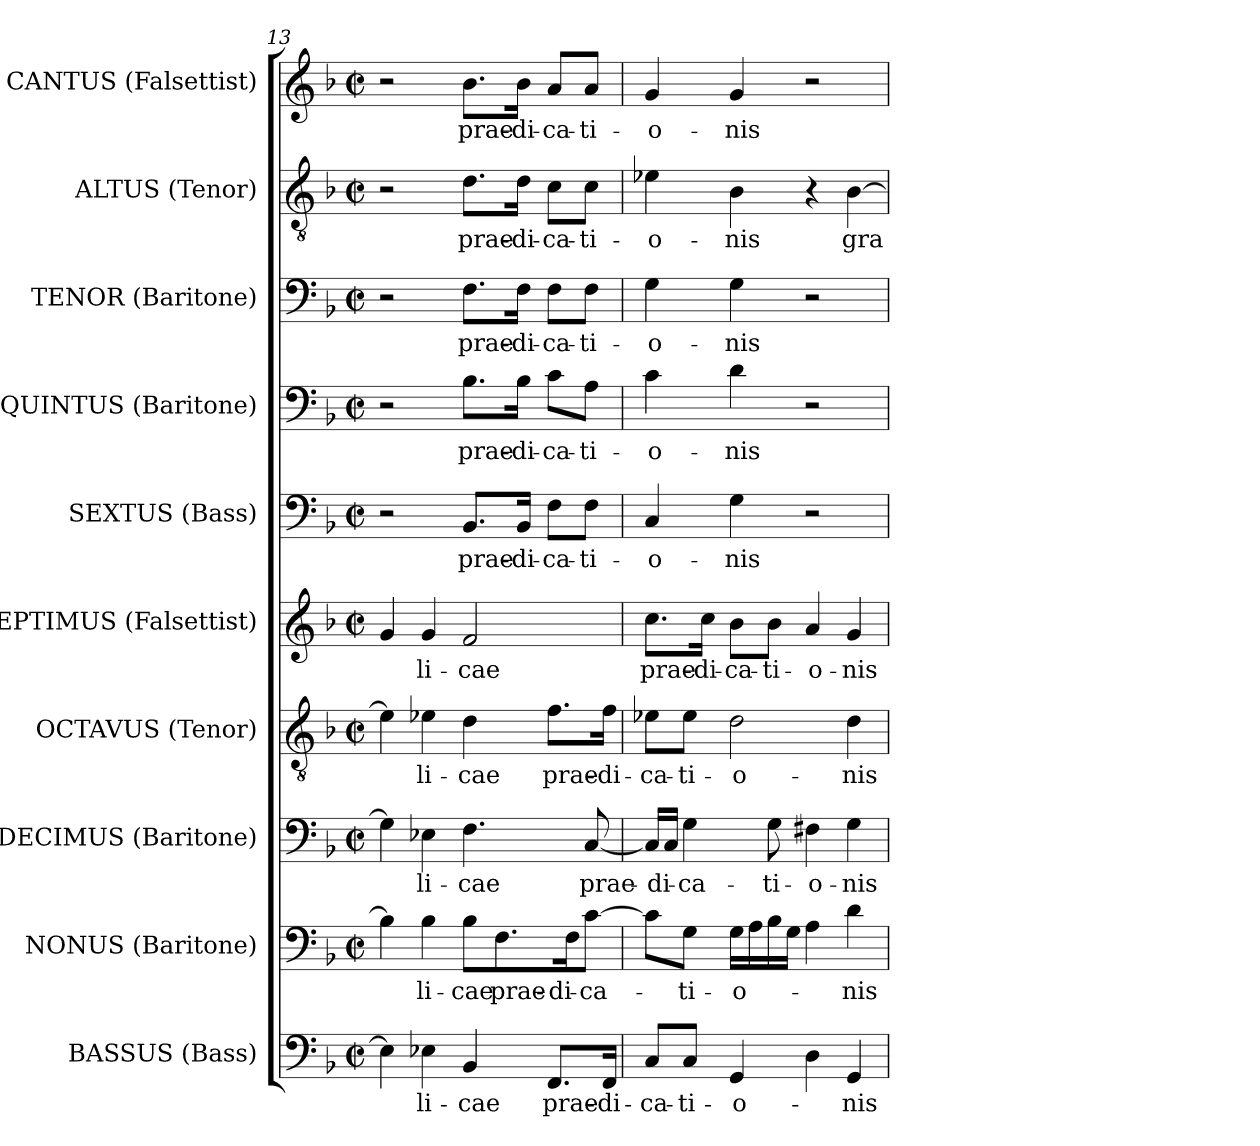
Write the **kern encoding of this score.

**kern	**text	**kern	**text	**kern	**text	**kern	**text	**kern	**text	**kern	**text	**kern	**text	**kern	**text	**kern	**text	**kern	**text
*part10	*part10	*part9	*part9	*part8	*part8	*part7	*part7	*part6	*part6	*part5	*part5	*part4	*part4	*part3	*part3	*part2	*part2	*part1	*part1
*staff10	*staff10	*staff9	*staff9	*staff8	*staff8	*staff7	*staff7	*staff6	*staff6	*staff5	*staff5	*staff4	*staff4	*staff3	*staff3	*staff2	*staff2	*staff1	*staff1
*I"BASSUS (Bass)	*	*I"NONUS (Baritone)	*	*I"DECIMUS (Baritone)	*	*I"OCTAVUS (Tenor)	*	*I"SEPTIMUS (Falsettist)	*	*I"SEXTUS (Bass)	*	*I"QUINTUS (Baritone)	*	*I"TENOR (Baritone)	*	*I"ALTUS (Tenor)	*	*I"CANTUS (Falsettist)	*
*I'B.	*	*I'Bar.	*	*I'Bar.	*	*I'T.	*	*I'A.	*	*I'B.	*	*I'Bar.	*	*I'Bar.	*	*I'T.	*	*I'A.	*
*clefF4	*	*clefF4	*	*clefF4	*	*clefGv2	*	*clefG2	*	*clefF4	*	*clefF4	*	*clefF4	*	*clefGv2	*	*clefG2	*
*	*	*	*	*	*	*ITrd7c12	*	*	*	*	*	*	*	*	*	*ITrd7c12	*	*	*
*k[b-]	*	*k[b-]	*	*k[b-]	*	*k[b-]	*	*k[b-]	*	*k[b-]	*	*k[b-]	*	*k[b-]	*	*k[b-]	*	*k[b-]	*
*F:	*	*F:	*	*F:	*	*F:	*	*F:	*	*F:	*	*F:	*	*F:	*	*F:	*	*F:	*
*M2/2	*	*M2/2	*	*M2/2	*	*M2/2	*	*M2/2	*	*M2/2	*	*M2/2	*	*M2/2	*	*M2/2	*	*M2/2	*
*met(c|)	*	*met(c|)	*	*met(c|)	*	*met(c|)	*	*met(c|)	*	*met(c|)	*	*met(c|)	*	*met(c|)	*	*met(c|)	*	*met(c|)	*
=13	=13	=13	=13	=13	=13	=13	=13	=13	=13	=13	=13	=13	=13	=13	=13	=13	=13	=13	=13
4E-i\]	.	4B-i\]	.	4Gi\]	.	4E-i\]	.	4gi/	.	2r	.	2r	.	2r	.	2r	.	2r	.
!	!LO:LY:b:color=#000000	!	!	!	!	!	!	!	!	!	!	!	!	!	!	!	!	!	!
!	!	!	!LO:LY:b:color=#000000	!	!	!	!	!	!	!	!	!	!	!	!	!	!	!	!
!	!	!	!	!	!LO:LY:b:color=#000000	!	!	!	!	!	!	!	!	!	!	!	!	!	!
!	!	!	!	!	!	!	!LO:LY:b:color=#000000	!	!	!	!	!	!	!	!	!	!	!	!
!	!	!	!	!	!	!	!	!	!LO:LY:b:color=#000000	!	!	!	!	!	!	!	!	!	!
4E-Xi\	-li-	4B-i\	-li-	4E-Xi\	-li-	4E-Xi\	-li-	4gi/	-li-	.	.	.	.	.	.	.	.	.	.
!	!LO:LY:b:color=#000000	!	!	!	!	!	!	!	!	!	!	!	!	!	!	!	!	!	!
!	!	!	!LO:LY:b:color=#000000	!	!	!	!	!	!	!	!	!	!	!	!	!	!	!	!
!	!	!	!	!	!LO:LY:b:color=#000000	!	!	!	!	!	!	!	!	!	!	!	!	!	!
!	!	!	!	!	!	!	!LO:LY:b:color=#000000	!	!	!	!	!	!	!	!	!	!	!	!
!	!	!	!	!	!	!	!	!	!LO:LY:b:color=#000000	!	!	!	!	!	!	!	!	!	!
!	!	!	!	!	!	!	!	!	!	!	!LO:LY:b:color=#000000	!	!	!	!	!	!	!	!
!	!	!	!	!	!	!	!	!	!	!	!	!	!LO:LY:b:color=#000000	!	!	!	!	!	!
!	!	!	!	!	!	!	!	!	!	!	!	!	!	!	!LO:LY:b:color=#000000	!	!	!	!
!	!	!	!	!	!	!	!	!	!	!	!	!	!	!	!	!	!LO:LY:b:color=#000000	!	!
!	!	!	!	!	!	!	!	!	!	!	!	!	!	!	!	!	!	!	!LO:LY:b:color=#000000
4BB-i/	-cae	8B-i\L	-cae	4.Fi\	-cae	4Di\	-cae	2fi/	-cae	8.BB-i/L	prae-	8.B-i\L	prae-	8.Fi\L	prae-	8.Di\L	prae-	8.b-i\L	prae-
!	!	!	!LO:LY:b:color=#000000	!	!	!	!	!	!	!	!	!	!	!	!	!	!	!	!
.	.	8.Fi\	prae-	.	.	.	.	.	.	.	.	.	.	.	.	.	.	.	.
!	!	!	!	!	!	!	!	!	!	!	!LO:LY:b:color=#000000	!	!	!	!	!	!	!	!
!	!	!	!	!	!	!	!	!	!	!	!	!	!LO:LY:b:color=#000000	!	!	!	!	!	!
!	!	!	!	!	!	!	!	!	!	!	!	!	!	!	!LO:LY:b:color=#000000	!	!	!	!
!	!	!	!	!	!	!	!	!	!	!	!	!	!	!	!	!	!LO:LY:b:color=#000000	!	!
!	!	!	!	!	!	!	!	!	!	!	!	!	!	!	!	!	!	!	!LO:LY:b:color=#000000
.	.	.	.	.	.	.	.	.	.	16BB-i/Jk	-di-	16B-i\Jk	-di-	16Fi\Jk	-di-	16Di\Jk	-di-	16b-i\Jk	-di-
!	!LO:LY:b:color=#000000	!	!	!	!	!	!	!	!	!	!	!	!	!	!	!	!	!	!
!	!	!	!	!	!	!	!LO:LY:b:color=#000000	!	!	!	!	!	!	!	!	!	!	!	!
!	!	!	!	!	!	!	!	!	!	!	!LO:LY:b:color=#000000	!	!	!	!	!	!	!	!
!	!	!	!	!	!	!	!	!	!	!	!	!	!LO:LY:b:color=#000000	!	!	!	!	!	!
!	!	!	!	!	!	!	!	!	!	!	!	!	!	!	!LO:LY:b:color=#000000	!	!	!	!
!	!	!	!	!	!	!	!	!	!	!	!	!	!	!	!	!	!LO:LY:b:color=#000000	!	!
!	!	!	!	!	!	!	!	!	!	!	!	!	!	!	!	!	!	!	!LO:LY:b:color=#000000
8.FFi/L	prae-	.	.	.	.	8.Fi\L	prae-	.	.	8Fi\L	-ca-	8ci\L	-ca-	8Fi\L	-ca-	8Ci\L	-ca-	8ai/L	-ca-
!	!	!	!LO:LY:b:color=#000000	!	!	!	!	!	!	!	!	!	!	!	!	!	!	!	!
.	.	16Fi\k	-di-	.	.	.	.	.	.	.	.	.	.	.	.	.	.	.	.
!	!	!	!LO:LY:b:color=#000000	!	!	!	!	!	!	!	!	!	!	!	!	!	!	!	!
!	!	!	!	!	!LO:LY:b:color=#000000	!	!	!	!	!	!	!	!	!	!	!	!	!	!
!	!	!	!	!	!	!	!	!	!	!	!LO:LY:b:color=#000000	!	!	!	!	!	!	!	!
!	!	!	!	!	!	!	!	!	!	!	!	!	!LO:LY:b:color=#000000	!	!	!	!	!	!
!	!	!	!	!	!	!	!	!	!	!	!	!	!	!	!LO:LY:b:color=#000000	!	!	!	!
!	!	!	!	!	!	!	!	!	!	!	!	!	!	!	!	!	!LO:LY:b:color=#000000	!	!
!	!	!	!	!	!	!	!	!	!	!	!	!	!	!	!	!	!	!	!LO:LY:b:color=#000000
.	.	[8ci\J	-ca-	[8Ci/	prae-	.	.	.	.	8Fi\J	-ti-	8Ai\J	-ti-	8Fi\J	-ti-	8Ci\J	-ti-	8ai/J	-ti-
!	!LO:LY:b:color=#000000	!	!	!	!	!	!	!	!	!	!	!	!	!	!	!	!	!	!
!	!	!	!	!	!	!	!LO:LY:b:color=#000000	!	!	!	!	!	!	!	!	!	!	!	!
16FFi/Jk	-di-	.	.	.	.	16Fi\Jk	-di-	.	.	.	.	.	.	.	.	.	.	.	.
!!LO:PB:g=z
=14	=14	=14	=14	=14	=14	=14	=14	=14	=14	=14	=14	=14	=14	=14	=14	=14	=14	=14	=14
!	!LO:LY:b:color=#000000	!	!	!	!	!	!	!	!	!	!	!	!	!	!	!	!	!	!
!	!	!	!	!	!	!	!LO:LY:b:color=#000000	!	!	!	!	!	!	!	!	!	!	!	!
!	!	!	!	!	!	!	!	!	!LO:LY:b:color=#000000	!	!	!	!	!	!	!	!	!	!
!	!	!	!	!	!	!	!	!	!	!	!LO:LY:b:color=#000000	!	!	!	!	!	!	!	!
!	!	!	!	!	!	!	!	!	!	!	!	!	!LO:LY:b:color=#000000	!	!	!	!	!	!
!	!	!	!	!	!	!	!	!	!	!	!	!	!	!	!LO:LY:b:color=#000000	!	!	!	!
!	!	!	!	!	!	!	!	!	!	!	!	!	!	!	!	!	!LO:LY:b:color=#000000	!	!
!	!	!	!	!	!	!	!	!	!	!	!	!	!	!	!	!	!	!	!LO:LY:b:color=#000000
8Ci/L	-ca-	8ci\L]	.	16Ci/LL]	.	8E-Xi\L	-ca-	8.cci\L	prae-	4Ci/	-o-	4ci\	-o-	4Gi\	-o-	4E-Xi\	-o-	4gi/	-o-
!	!	!	!	!	!LO:LY:b:color=#000000	!	!	!	!	!	!	!	!	!	!	!	!	!	!
.	.	.	.	16Ci/JJ	-di-	.	.	.	.	.	.	.	.	.	.	.	.	.	.
!	!LO:LY:b:color=#000000	!	!	!	!	!	!	!	!	!	!	!	!	!	!	!	!	!	!
!	!	!	!LO:LY:b:color=#000000	!	!	!	!	!	!	!	!	!	!	!	!	!	!	!	!
!	!	!	!	!	!LO:LY:b:color=#000000	!	!	!	!	!	!	!	!	!	!	!	!	!	!
!	!	!	!	!	!	!	!LO:LY:b:color=#000000	!	!	!	!	!	!	!	!	!	!	!	!
8Ci/J	-ti-	8Gi\J	-ti-	4Gi\	-ca-	8E-i\J	-ti-	.	.	.	.	.	.	.	.	.	.	.	.
!	!	!	!	!	!	!	!	!	!LO:LY:b:color=#000000	!	!	!	!	!	!	!	!	!	!
.	.	.	.	.	.	.	.	16cci\Jk	-di-	.	.	.	.	.	.	.	.	.	.
!	!LO:LY:b:color=#000000	!	!	!	!	!	!	!	!	!	!	!	!	!	!	!	!	!	!
!	!	!	!LO:LY:b:color=#000000	!	!	!	!	!	!	!	!	!	!	!	!	!	!	!	!
!	!	!	!	!	!	!	!LO:LY:b:color=#000000	!	!	!	!	!	!	!	!	!	!	!	!
!	!	!	!	!	!	!	!	!	!LO:LY:b:color=#000000	!	!	!	!	!	!	!	!	!	!
!	!	!	!	!	!	!	!	!	!	!	!LO:LY:b:color=#000000	!	!	!	!	!	!	!	!
!	!	!	!	!	!	!	!	!	!	!	!	!	!LO:LY:b:color=#000000	!	!	!	!	!	!
!	!	!	!	!	!	!	!	!	!	!	!	!	!	!	!LO:LY:b:color=#000000	!	!	!	!
!	!	!	!	!	!	!	!	!	!	!	!	!	!	!	!	!	!LO:LY:b:color=#000000	!	!
!	!	!	!	!	!	!	!	!	!	!	!	!	!	!	!	!	!	!	!LO:LY:b:color=#000000
4GGi/	-o-	16Gi\LL	-o-	.	.	2Di\	-o-	8b-i\L	-ca-	4Gi\	-nis	4di\	-nis	4Gi\	-nis	4BB-i\	-nis	4gi/	-nis
.	.	16Ai\	.	.	.	.	.	.	.	.	.	.	.	.	.	.	.	.	.
!	!	!	!	!	!LO:LY:b:color=#000000	!	!	!	!	!	!	!	!	!	!	!	!	!	!
!	!	!	!	!	!	!	!	!	!LO:LY:b:color=#000000	!	!	!	!	!	!	!	!	!	!
.	.	16B-i\	.	8Gi\	-ti-	.	.	8b-i\J	-ti-	.	.	.	.	.	.	.	.	.	.
.	.	16Gi\JJ	.	.	.	.	.	.	.	.	.	.	.	.	.	.	.	.	.
!	!	!	!	!	!LO:LY:b:color=#000000	!	!	!	!	!	!	!	!	!	!	!	!	!	!
!	!	!	!	!	!	!	!	!	!LO:LY:b:color=#000000	!	!	!	!	!	!	!	!	!	!
4Di\	.	4Ai\	.	4F#Xi\	-o-	.	.	4ai/	-o-	2r	.	2r	.	2r	.	4r	.	2r	.
!	!LO:LY:b:color=#000000	!	!	!	!	!	!	!	!	!	!	!	!	!	!	!	!	!	!
!	!	!	!LO:LY:b:color=#000000	!	!	!	!	!	!	!	!	!	!	!	!	!	!	!	!
!	!	!	!	!	!LO:LY:b:color=#000000	!	!	!	!	!	!	!	!	!	!	!	!	!	!
!	!	!	!	!	!	!	!LO:LY:b:color=#000000	!	!	!	!	!	!	!	!	!	!	!	!
!	!	!	!	!	!	!	!	!	!LO:LY:b:color=#000000	!	!	!	!	!	!	!	!	!	!
!	!	!	!	!	!	!	!	!	!	!	!	!	!	!	!	!	!LO:LY:b:color=#000000	!	!
4GGi/	-nis	4di\	-nis	4Gi\	-nis	4Di\	-nis	4gi/	-nis	.	.	.	.	.	.	[4BB-i\	gra-	.	.
=	=	=	=	=	=	=	=	=	=	=	=	=	=	=	=	=	=	=	=
*-	*-	*-	*-	*-	*-	*-	*-	*-	*-	*-	*-	*-	*-	*-	*-	*-	*-	*-	*-
